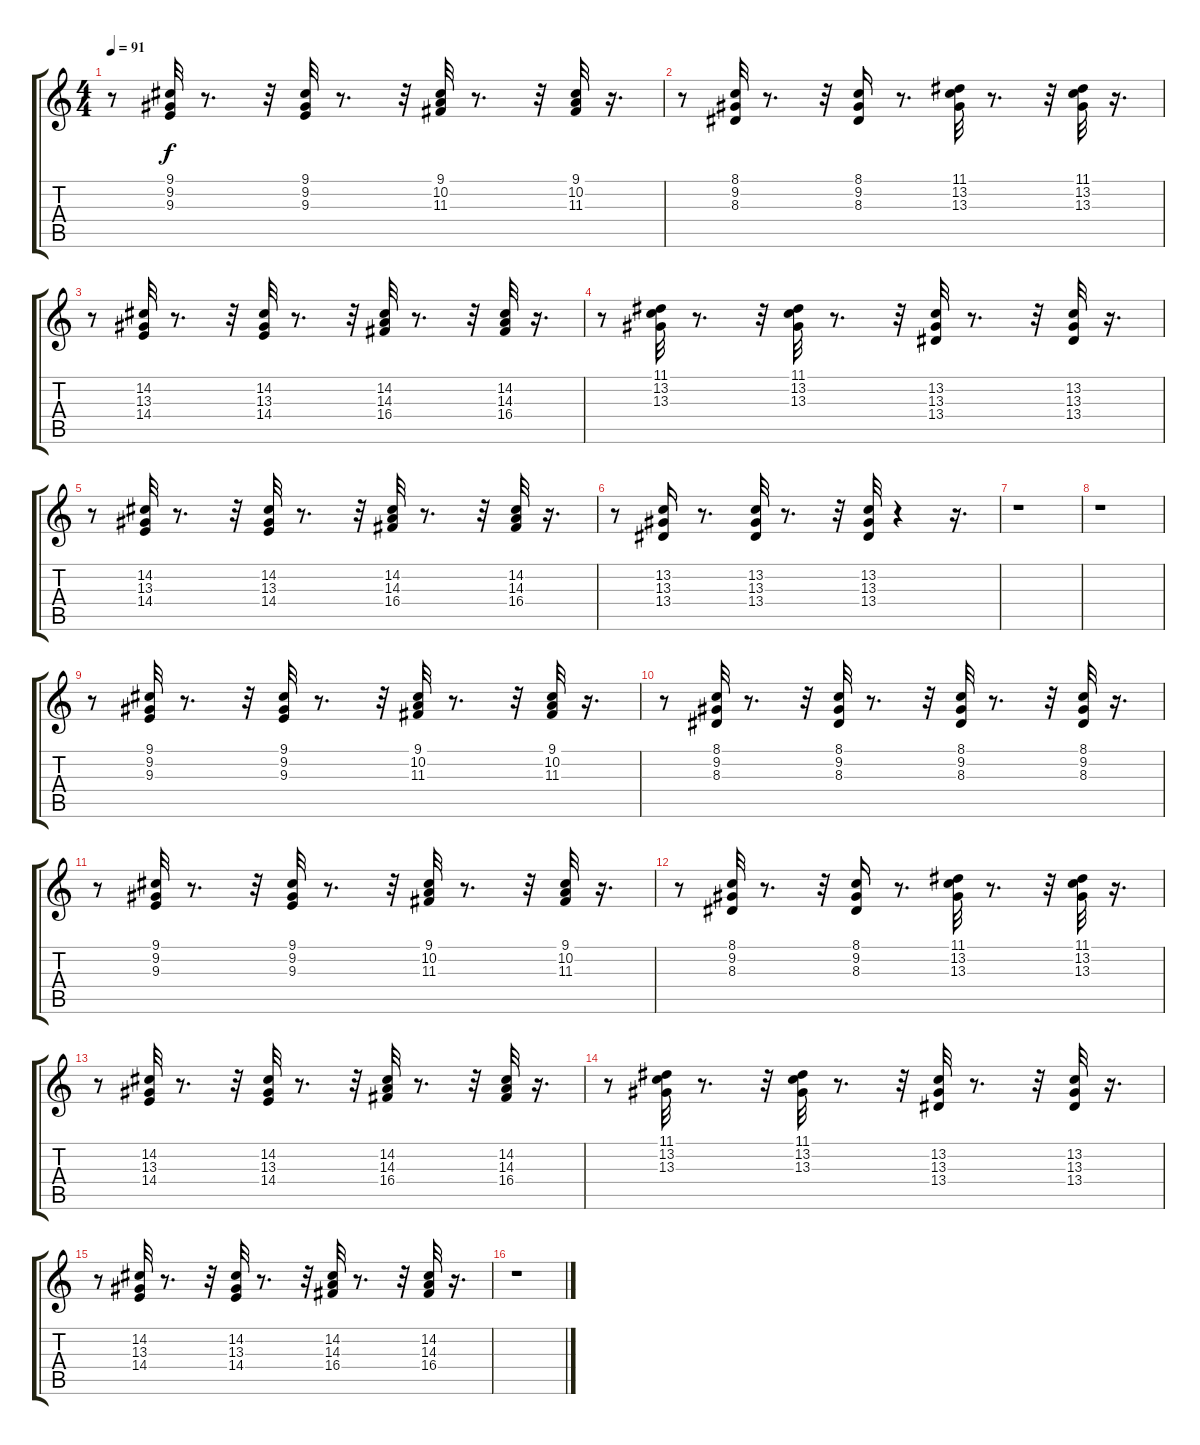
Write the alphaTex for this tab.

\track "" {instrument drawbarorgan}
\staff {score tabs}
\tuning (E4 B3 G3 D3 A2 E2) {hide}
\ts (4 4)
\tempo 91
\clef g2
\ks c
r.8{dy f} (9.1 9.2 9.3).32 r.8{d} r.32 (9.1 9.2 9.3).32 r.8{d} r.32 (9.1 10.2 11.3).32 r.8{d} r.32 (9.1 10.2 11.3).32 r.16{d} |
r.8 (8.1 9.2 8.3).32 r.8{d} r.32 (8.1 9.2 8.3).16 r.8{d} (11.1 13.2 13.3).32 r.8{d} r.32 (11.1 13.2 13.3).32 r.16{d} |
r.8 (14.2 13.3 14.4).32 r.8{d} r.32 (14.2 13.3 14.4).32 r.8{d} r.32 (14.2 14.3 16.4).32 r.8{d} r.32 (14.2 14.3 16.4).32 r.16{d} |
r.8 (11.1 13.2 13.3).32 r.8{d} r.32 (11.1 13.2 13.3).32 r.8{d} r.32 (13.2 13.3 13.4).32 r.8{d} r.32 (13.2 13.3 13.4).32 r.16{d} |
r.8 (14.2 13.3 14.4).32 r.8{d} r.32 (14.2 13.3 14.4).32 r.8{d} r.32 (14.2 14.3 16.4).32 r.8{d} r.32 (14.2 14.3 16.4).32 r.16{d} |
r.8 (13.2 13.3 13.4).16 r.8{d} (13.2 13.3 13.4).32 r.8{d} r.32 (13.2 13.3 13.4).32 r.4 r.16{d} |
r.1 |
r.1 |
r.8 (9.1 9.2 9.3).32 r.8{d} r.32 (9.1 9.2 9.3).32 r.8{d} r.32 (9.1 10.2 11.3).32 r.8{d} r.32 (9.1 10.2 11.3).32 r.16{d} |
r.8 (8.1 9.2 8.3).32 r.8{d} r.32 (8.1 9.2 8.3).32 r.8{d} r.32 (8.1 9.2 8.3).32 r.8{d} r.32 (8.1 9.2 8.3).32 r.16{d} |
r.8 (9.1 9.2 9.3).32 r.8{d} r.32 (9.1 9.2 9.3).32 r.8{d} r.32 (9.1 10.2 11.3).32 r.8{d} r.32 (9.1 10.2 11.3).32 r.16{d} |
r.8 (8.1 9.2 8.3).32 r.8{d} r.32 (8.1 9.2 8.3).16 r.8{d} (11.1 13.2 13.3).32 r.8{d} r.32 (11.1 13.2 13.3).32 r.16{d} |
r.8 (14.2 13.3 14.4).32 r.8{d} r.32 (14.2 13.3 14.4).32 r.8{d} r.32 (14.2 14.3 16.4).32 r.8{d} r.32 (14.2 14.3 16.4).32 r.16{d} |
r.8 (11.1 13.2 13.3).32 r.8{d} r.32 (11.1 13.2 13.3).32 r.8{d} r.32 (13.2 13.3 13.4).32 r.8{d} r.32 (13.2 13.3 13.4).32 r.16{d} |
r.8 (14.2 13.3 14.4).32 r.8{d} r.32 (14.2 13.3 14.4).32 r.8{d} r.32 (14.2 14.3 16.4).32 r.8{d} r.32 (14.2 14.3 16.4).32 r.16{d} |
r.1
